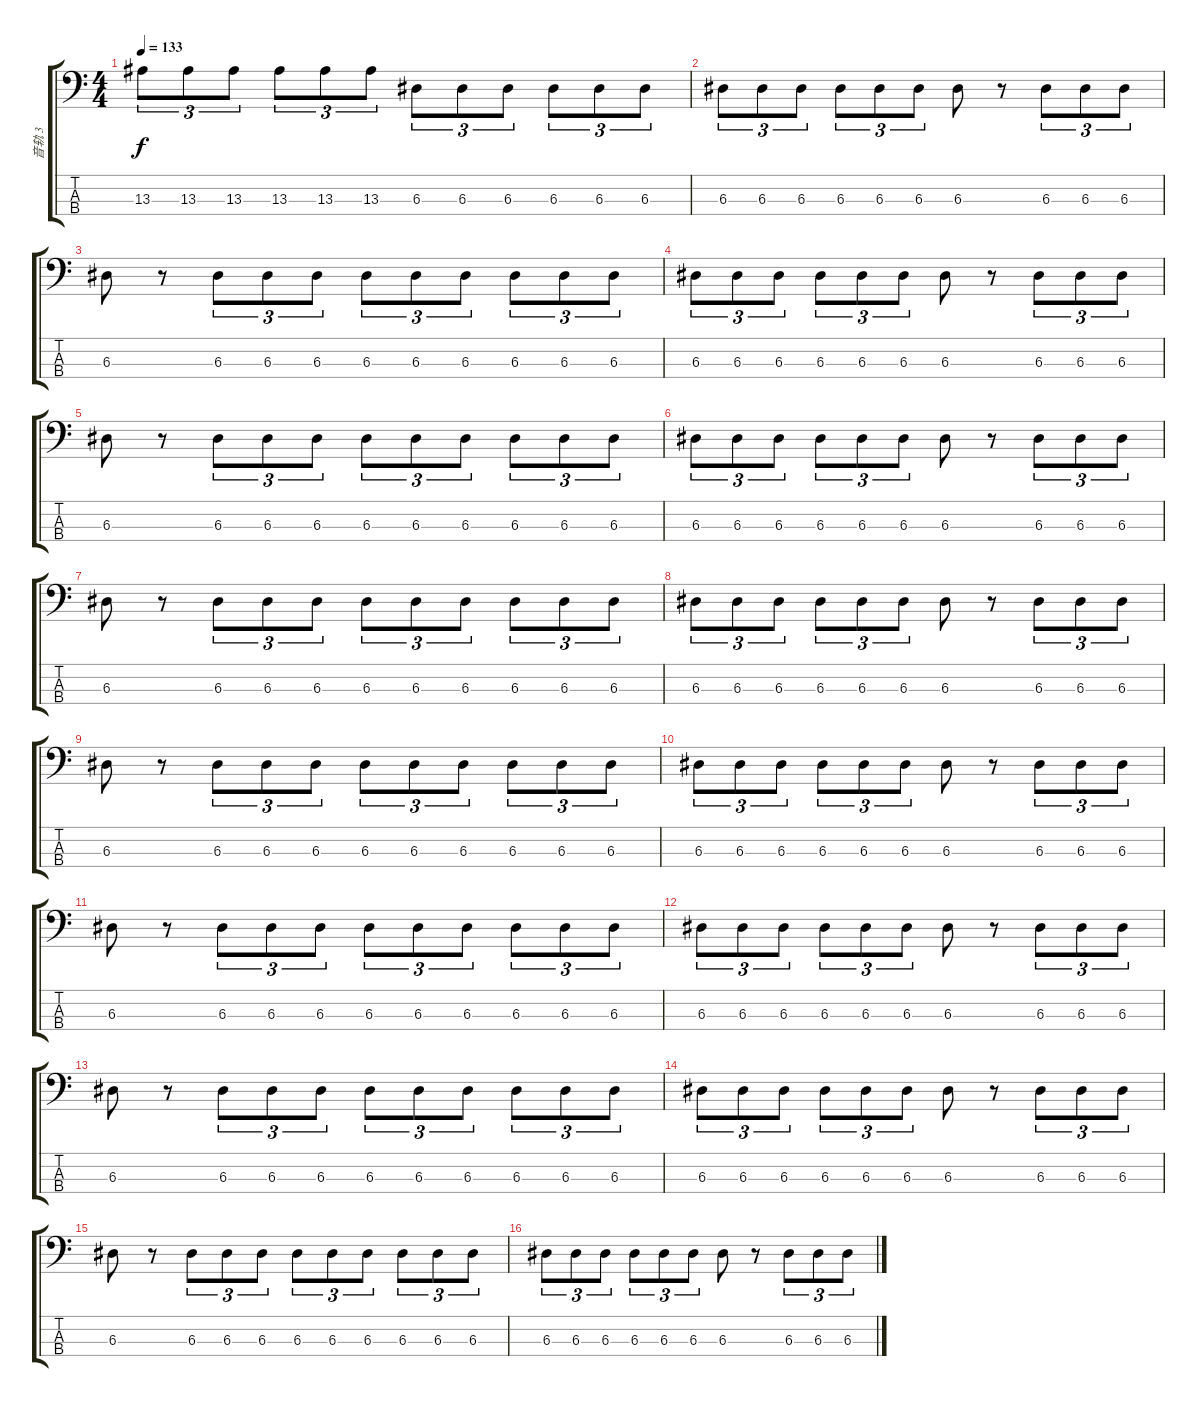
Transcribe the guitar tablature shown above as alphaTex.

\track ("音轨 3" "音轨 3") {instrument electricbasspick}
\staff {score tabs}
\tuning (G2 D2 A1 E1) {hide}
\ts (4 4)
\tempo 133
\clef f4
\ks c
13.3.8{tu (3 2) dy f} 13.3.8{tu (3 2)} 13.3.8{tu (3 2)} 13.3.8{tu (3 2)} 13.3.8{tu (3 2)} 13.3.8{tu (3 2)} 6.3.8{tu (3 2)} 6.3.8{tu (3 2)} 6.3.8{tu (3 2)} 6.3.8{tu (3 2)} 6.3.8{tu (3 2)} 6.3.8{tu (3 2)} |
6.3.8{tu (3 2)} 6.3.8{tu (3 2)} 6.3.8{tu (3 2)} 6.3.8{tu (3 2)} 6.3.8{tu (3 2)} 6.3.8{tu (3 2)} 6.3.8 r.8 6.3.8{tu (3 2)} 6.3.8{tu (3 2)} 6.3.8{tu (3 2)} |
6.3.8 r.8 6.3.8{tu (3 2)} 6.3.8{tu (3 2)} 6.3.8{tu (3 2)} 6.3.8{tu (3 2)} 6.3.8{tu (3 2)} 6.3.8{tu (3 2)} 6.3.8{tu (3 2)} 6.3.8{tu (3 2)} 6.3.8{tu (3 2)} |
6.3.8{tu (3 2)} 6.3.8{tu (3 2)} 6.3.8{tu (3 2)} 6.3.8{tu (3 2)} 6.3.8{tu (3 2)} 6.3.8{tu (3 2)} 6.3.8 r.8 6.3.8{tu (3 2)} 6.3.8{tu (3 2)} 6.3.8{tu (3 2)} |
6.3.8 r.8 6.3.8{tu (3 2)} 6.3.8{tu (3 2)} 6.3.8{tu (3 2)} 6.3.8{tu (3 2)} 6.3.8{tu (3 2)} 6.3.8{tu (3 2)} 6.3.8{tu (3 2)} 6.3.8{tu (3 2)} 6.3.8{tu (3 2)} |
6.3.8{tu (3 2)} 6.3.8{tu (3 2)} 6.3.8{tu (3 2)} 6.3.8{tu (3 2)} 6.3.8{tu (3 2)} 6.3.8{tu (3 2)} 6.3.8 r.8 6.3.8{tu (3 2)} 6.3.8{tu (3 2)} 6.3.8{tu (3 2)} |
6.3.8 r.8 6.3.8{tu (3 2)} 6.3.8{tu (3 2)} 6.3.8{tu (3 2)} 6.3.8{tu (3 2)} 6.3.8{tu (3 2)} 6.3.8{tu (3 2)} 6.3.8{tu (3 2)} 6.3.8{tu (3 2)} 6.3.8{tu (3 2)} |
6.3.8{tu (3 2)} 6.3.8{tu (3 2)} 6.3.8{tu (3 2)} 6.3.8{tu (3 2)} 6.3.8{tu (3 2)} 6.3.8{tu (3 2)} 6.3.8 r.8 6.3.8{tu (3 2)} 6.3.8{tu (3 2)} 6.3.8{tu (3 2)} |
6.3.8 r.8 6.3.8{tu (3 2)} 6.3.8{tu (3 2)} 6.3.8{tu (3 2)} 6.3.8{tu (3 2)} 6.3.8{tu (3 2)} 6.3.8{tu (3 2)} 6.3.8{tu (3 2)} 6.3.8{tu (3 2)} 6.3.8{tu (3 2)} |
6.3.8{tu (3 2)} 6.3.8{tu (3 2)} 6.3.8{tu (3 2)} 6.3.8{tu (3 2)} 6.3.8{tu (3 2)} 6.3.8{tu (3 2)} 6.3.8 r.8 6.3.8{tu (3 2)} 6.3.8{tu (3 2)} 6.3.8{tu (3 2)} |
6.3.8 r.8 6.3.8{tu (3 2)} 6.3.8{tu (3 2)} 6.3.8{tu (3 2)} 6.3.8{tu (3 2)} 6.3.8{tu (3 2)} 6.3.8{tu (3 2)} 6.3.8{tu (3 2)} 6.3.8{tu (3 2)} 6.3.8{tu (3 2)} |
6.3.8{tu (3 2)} 6.3.8{tu (3 2)} 6.3.8{tu (3 2)} 6.3.8{tu (3 2)} 6.3.8{tu (3 2)} 6.3.8{tu (3 2)} 6.3.8 r.8 6.3.8{tu (3 2)} 6.3.8{tu (3 2)} 6.3.8{tu (3 2)} |
6.3.8 r.8 6.3.8{tu (3 2)} 6.3.8{tu (3 2)} 6.3.8{tu (3 2)} 6.3.8{tu (3 2)} 6.3.8{tu (3 2)} 6.3.8{tu (3 2)} 6.3.8{tu (3 2)} 6.3.8{tu (3 2)} 6.3.8{tu (3 2)} |
6.3.8{tu (3 2)} 6.3.8{tu (3 2)} 6.3.8{tu (3 2)} 6.3.8{tu (3 2)} 6.3.8{tu (3 2)} 6.3.8{tu (3 2)} 6.3.8 r.8 6.3.8{tu (3 2)} 6.3.8{tu (3 2)} 6.3.8{tu (3 2)} |
6.3.8 r.8 6.3.8{tu (3 2)} 6.3.8{tu (3 2)} 6.3.8{tu (3 2)} 6.3.8{tu (3 2)} 6.3.8{tu (3 2)} 6.3.8{tu (3 2)} 6.3.8{tu (3 2)} 6.3.8{tu (3 2)} 6.3.8{tu (3 2)} |
6.3.8{tu (3 2)} 6.3.8{tu (3 2)} 6.3.8{tu (3 2)} 6.3.8{tu (3 2)} 6.3.8{tu (3 2)} 6.3.8{tu (3 2)} 6.3.8 r.8 6.3.8{tu (3 2)} 6.3.8{tu (3 2)} 6.3.8{tu (3 2)}
